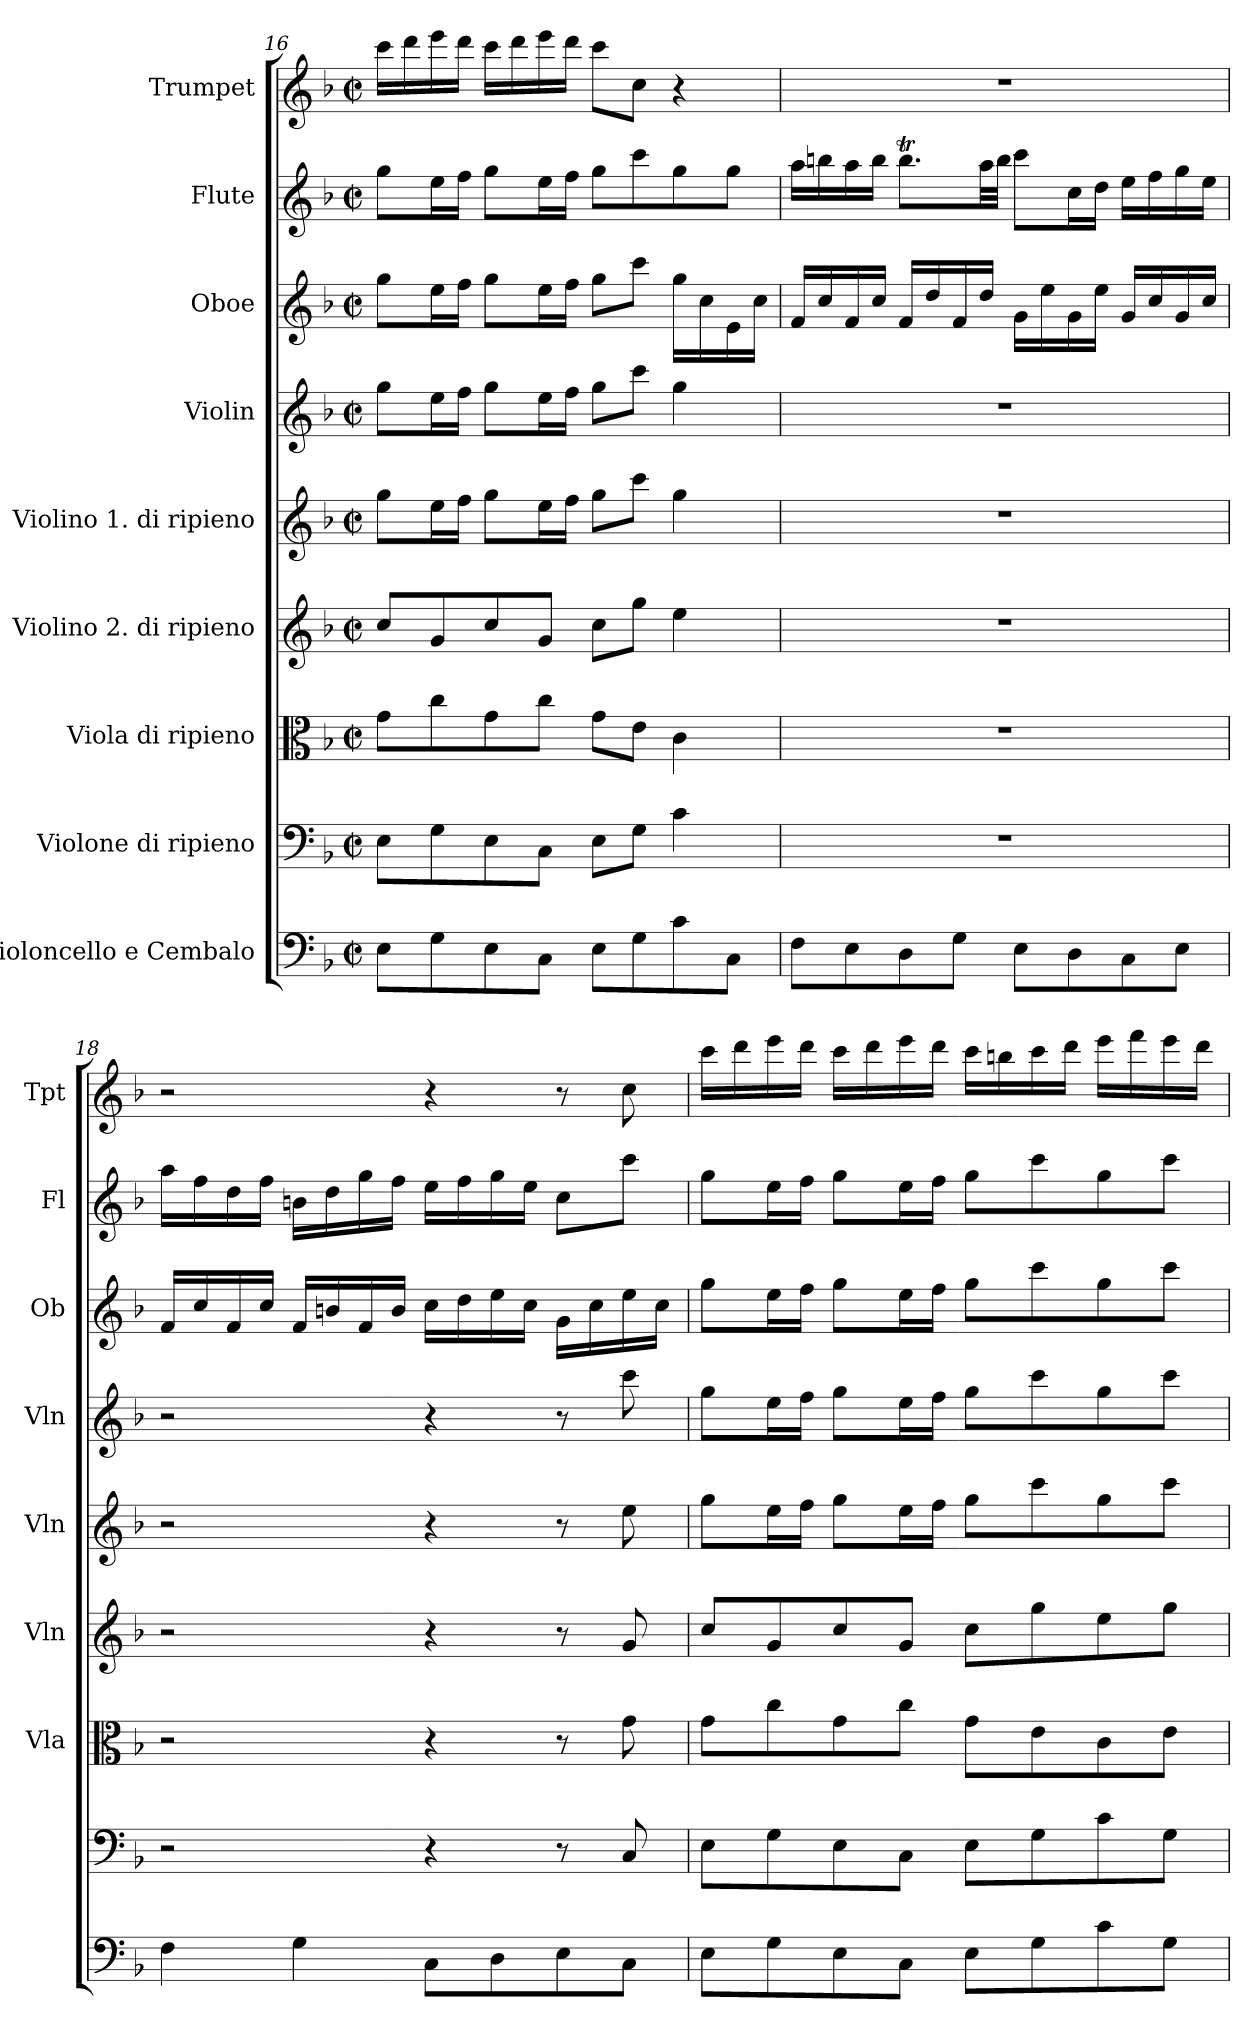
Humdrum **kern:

**kern	**kern	**kern	**kern	**kern	**kern	**kern	**kern	**kern
*part9	*part8	*part7	*part6	*part5	*part4	*part3	*part2	*part1
*staff9	*staff8	*staff7	*staff6	*staff5	*staff4	*staff3	*staff2	*staff1
*I"Violoncello e Cembalo	*I"Violone di ripieno	*I"Viola di ripieno	*I"Violino 2. di ripieno	*I"Violino 1. di ripieno	*I"Violin	*I"Oboe	*I"Flute	*I"Trumpet
*	*	*I'Vla	*I'Vln	*I'Vln	*I'Vln	*I'Ob	*I'Fl	*I'Tpt
*clefF4	*clefF4	*clefC3	*clefG2	*clefG2	*clefG2	*clefG2	*clefG2	*clefG2
*k[b-]	*k[b-]	*k[b-]	*k[b-]	*k[b-]	*k[b-]	*k[b-]	*k[b-]	*k[b-]
*F:	*F:	*F:	*F:	*F:	*F:	*F:	*F:	*F:
*M2/2	*M2/2	*M2/2	*M2/2	*M2/2	*M2/2	*M2/2	*M2/2	*M2/2
*met(c|)	*met(c|)	*met(c|)	*met(c|)	*met(c|)	*met(c|)	*met(c|)	*met(c|)	*met(c|)
=16	=16	=16	=16	=16	=16	=16	=16	=16
8EL	8EL	8gL	8ccL	8ggL	8ggL	8ggL	8ggL	16cccLL
.	.	.	.	.	.	.	.	16ddd
8G	8G	8cc	8g	16eeL	16eeL	16eeL	16eeL	16eee
.	.	.	.	16ffJJ	16ffJJ	16ffJJ	16ffJJ	16dddJJ
8E	8E	8g	8cc	8ggL	8ggL	8ggL	8ggL	16cccLL
.	.	.	.	.	.	.	.	16ddd
8CJ	8CJ	8ccJ	8gJ	16eeL	16eeL	16eeL	16eeL	16eee
.	.	.	.	16ffJJ	16ffJJ	16ffJJ	16ffJJ	16dddJJ
8EL	8EL	8gL	8ccL	8ggL	8ggL	8ggL	8ggL	8cccL
8G	8GJ	8eJ	8ggJ	8cccJ	8cccJ	8cccJ	8ccc	8ccJ
8c	4c	4c	4ee	4gg	4gg	16ggLL	8gg	4r
.	.	.	.	.	.	16cc	.	.
8CJ	.	.	.	.	.	16e	8ggJ	.
.	.	.	.	.	.	16ccJJ	.	.
=17	=17	=17	=17	=17	=17	=17	=17	=17
8FL	1r	1r	1r	1r	1r	16fLL	16aaLL	1r
.	.	.	.	.	.	16cc	16bbn	.
8E	.	.	.	.	.	16f	16aa	.
.	.	.	.	.	.	16ccJJ	16bbJJ	.
8D	.	.	.	.	.	16fLL	8.bbtL	.
.	.	.	.	.	.	16dd	.	.
8GJ	.	.	.	.	.	16f	.	.
.	.	.	.	.	.	16ddJJ	32aaLL	.
.	.	.	.	.	.	.	32bbJJJ	.
8EL	.	.	.	.	.	16gLL	8cccL	.
.	.	.	.	.	.	16ee	.	.
8D	.	.	.	.	.	16g	16ccL	.
.	.	.	.	.	.	16eeJJ	16ddJJ	.
8C	.	.	.	.	.	16gLL	16eeLL	.
.	.	.	.	.	.	16cc	16ff	.
8EJ	.	.	.	.	.	16g	16gg	.
.	.	.	.	.	.	16ccJJ	16eeJJ	.
=18	=18	=18	=18	=18	=18	=18	=18	=18
4F	2r	2r	2r	2r	2r	16fLL	16aaLL	2r
.	.	.	.	.	.	16cc	16ff	.
.	.	.	.	.	.	16f	16dd	.
.	.	.	.	.	.	16ccJJ	16ffJJ	.
4G	.	.	.	.	.	16fLL	16bnLL	.
.	.	.	.	.	.	16bn	16dd	.
.	.	.	.	.	.	16f	16gg	.
.	.	.	.	.	.	16bJJ	16ffJJ	.
8CL	4r	4r	4r	4r	4r	16ccLL	16eeLL	4r
.	.	.	.	.	.	16dd	16ff	.
8D	.	.	.	.	.	16ee	16gg	.
.	.	.	.	.	.	16ccJJ	16eeJJ	.
8E	8r	8r	8r	8r	8r	16gLL	8ccL	8r
.	.	.	.	.	.	16cc	.	.
8CJ	8C	8g	8g	8ee	8ccc	16ee	8cccJ	8cc
.	.	.	.	.	.	16ccJJ	.	.
=19	=19	=19	=19	=19	=19	=19	=19	=19
8EL	8EL	8gL	8ccL	8ggL	8ggL	8ggL	8ggL	16cccLL
.	.	.	.	.	.	.	.	16ddd
8G	8G	8cc	8g	16eeL	16eeL	16eeL	16eeL	16eee
.	.	.	.	16ffJJ	16ffJJ	16ffJJ	16ffJJ	16dddJJ
8E	8E	8g	8cc	8ggL	8ggL	8ggL	8ggL	16cccLL
.	.	.	.	.	.	.	.	16ddd
8CJ	8CJ	8ccJ	8gJ	16eeL	16eeL	16eeL	16eeL	16eee
.	.	.	.	16ffJJ	16ffJJ	16ffJJ	16ffJJ	16dddJJ
8EL	8EL	8gL	8ccL	8ggL	8ggL	8ggL	8ggL	16cccLL
.	.	.	.	.	.	.	.	16bbn
8G	8G	8e	8gg	8ccc	8ccc	8ccc	8ccc	16ccc
.	.	.	.	.	.	.	.	16dddJJ
8c	8c	8c	8ee	8gg	8gg	8gg	8gg	16eeeLL
.	.	.	.	.	.	.	.	16fff
8GJ	8GJ	8eJ	8ggJ	8cccJ	8cccJ	8cccJ	8cccJ	16eee
.	.	.	.	.	.	.	.	16dddJJ
=	=	=	=	=	=	=	=	=
*-	*-	*-	*-	*-	*-	*-	*-	*-
